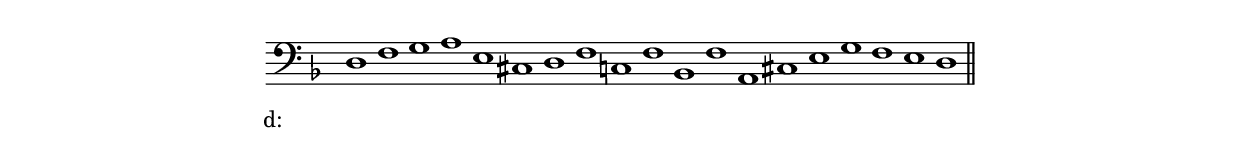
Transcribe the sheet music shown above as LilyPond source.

\version "2.10.0"
\paper{
  indent=0\mm
  line-width=120\mm
  oddFooterMarkup=##f
  oddHeaderMarkup=##f
  bookTitleMarkup = ##f
  scoreTitleMarkup = ##f
}
<<
\new Staff \with {
	\remove "Time_signature_engraver"
	defaultBarType = #" "
	}
\relative c { 	\cadenzaOn 
			\key f \major
			\clef bass
			\once \override TextScript #'extra-offset = #'( -8.0 . -02.0 )

d1_"d:" f g a e cis d f c f bes, f' a, cis e g f e d

\cadenzaOff  \bar "||"	
}
>>


